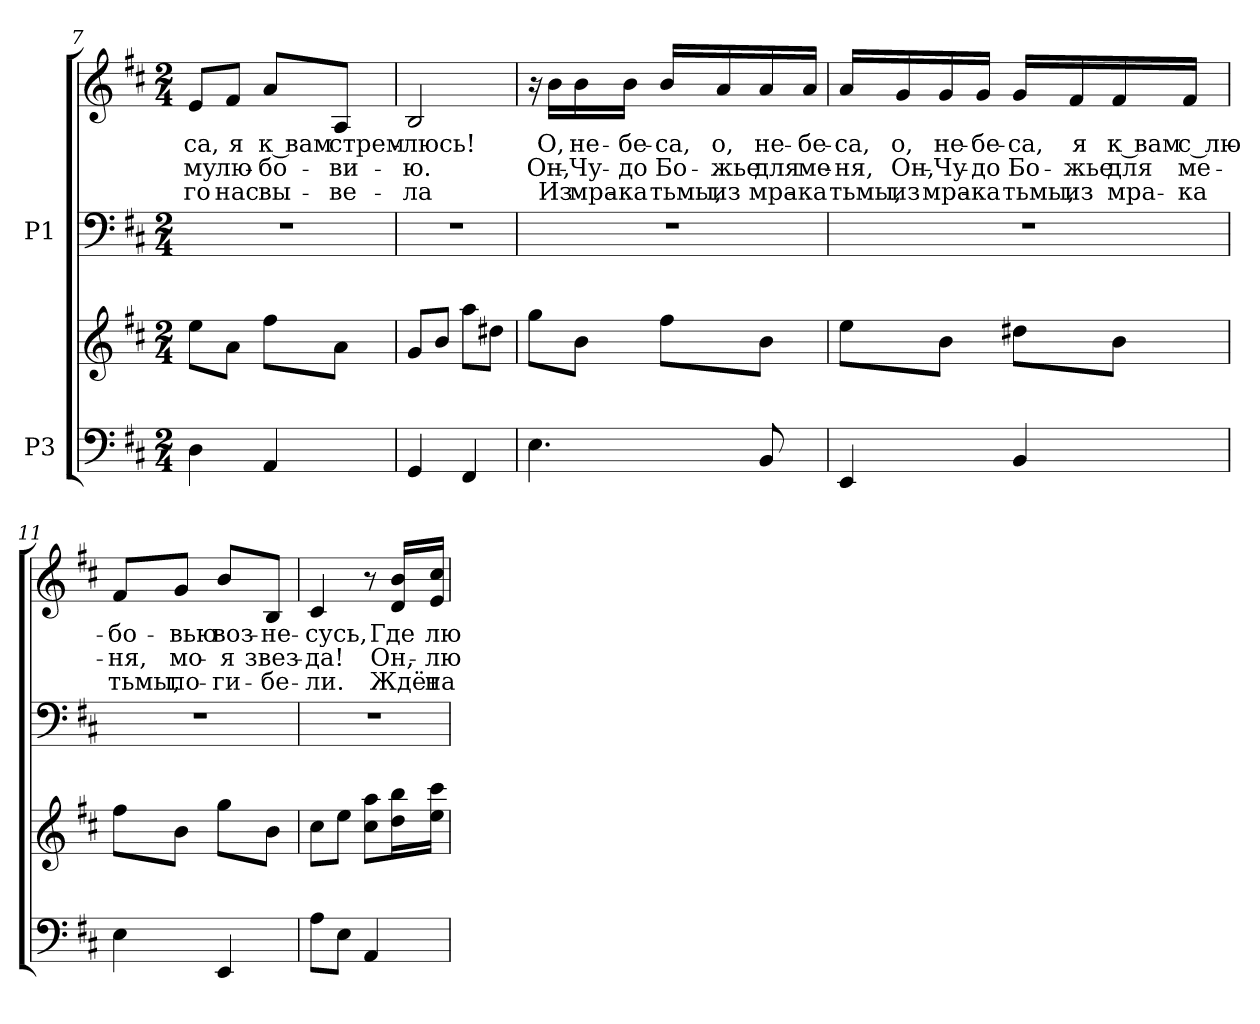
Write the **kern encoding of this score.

**kern	**kern	**kern	**kern	**text	**text	**text
*part2	*part2	*part1	*part1	*part1	*part1	*part1
*staff4	*staff3	*staff2	*staff1	*staff1	*staff1	*staff1
*I"P3	*	*I"P1	*	*	*	*
!!LO:LB:g=z
*clefF4	*clefG2	*clefF4	*clefG2	*	*	*
*k[f#c#]	*k[f#c#]	*k[f#c#]	*k[f#c#]	*	*	*
*D:	*D:	*D:	*D:	*	*	*
*M2/4	*M2/4	*M2/4	*M2/4	*	*	*
=7	=7	=7	=7	=7	=7	=7
!	!	!LO:N:vis=1	!	!	!	!
!	!	!	!	!LO:LY:b:color=#000000	!LO:LY:b:color=#000000	!LO:LY:b:color=#000000
4Di\	8eei\L	2r	8ei/L	-са,	-му	-го
!	!	!	!	!LO:LY:b:color=#000000	!LO:LY:b:color=#000000	!LO:LY:b:color=#000000
.	8ai\J	.	8f#i/J	я	лю-	нас
!	!	!	!	!LO:LY:b:color=#000000	!LO:LY:b:color=#000000	!LO:LY:b:color=#000000
4AAi/	8ff#i\L	.	8ai/L	к вам	-бо-	вы-
!	!	!	!	!LO:LY:b:color=#000000	!LO:LY:b:color=#000000	!LO:LY:b:color=#000000
.	8ai\J	.	8Ai/J	стрем-	-ви-	-ве-
=8	=8	=8	=8	=8	=8	=8
!	!	!LO:N:vis=1	!	!	!	!
!	!	!	!	!LO:LY:b:color=#000000	!LO:LY:b:color=#000000	!LO:LY:b:color=#000000
4GGi/	8gi/L	2r	2Bi/	-люсь!	-ю.	-ла
.	8bi/J	.	.	.	.	.
4FF#i/	8aai\L	.	.	.	.	.
.	8dd#Xi\J	.	.	.	.	.
=9	=9	=9	=9	=9	=9	=9
!	!	!LO:N:vis=1	!	!	!	!
4.Ei\	8ggi\L	2r	16r	.	.	.
!	!	!	!	!LO:LY:b:color=#000000	!LO:LY:b:color=#000000	!LO:LY:b:color=#000000
.	.	.	16bi\LL	О,	Он,-	Из
!	!	!	!	!LO:LY:b:color=#000000	!LO:LY:b:color=#000000	!LO:LY:b:color=#000000
.	8bi\J	.	16bi\	не-	-Чу-	мра-
!	!	!	!	!LO:LY:b:color=#000000	!LO:LY:b:color=#000000	!LO:LY:b:color=#000000
.	.	.	16bi\JJ	-бе-	-до	-ка
!	!	!	!	!LO:LY:b:color=#000000	!LO:LY:b:color=#000000	!LO:LY:b:color=#000000
.	8ff#i\L	.	16bi/LL	-са,	Бо-	тьмы,
!	!	!	!	!LO:LY:b:color=#000000	!LO:LY:b:color=#000000	!LO:LY:b:color=#000000
.	.	.	16ai/	о,	-жье	из
!	!	!	!	!LO:LY:b:color=#000000	!LO:LY:b:color=#000000	!LO:LY:b:color=#000000
8BBi/	8bi\J	.	16ai/	не-	для	мра-
!	!	!	!	!LO:LY:b:color=#000000	!LO:LY:b:color=#000000	!LO:LY:b:color=#000000
.	.	.	16ai/JJ	-бе-	ме-	-ка
!!LO:PB:g=z
=10	=10	=10	=10	=10	=10	=10
!	!	!LO:N:vis=1	!	!	!	!
!	!	!	!	!LO:LY:b:color=#000000	!LO:LY:b:color=#000000	!LO:LY:b:color=#000000
4EEi/	8eei\L	2r	16ai/LL	-са,	-ня,	тьмы,
!	!	!	!	!LO:LY:b:color=#000000	!LO:LY:b:color=#000000	!LO:LY:b:color=#000000
.	.	.	16gi/	о,	Он,-	из
!	!	!	!	!LO:LY:b:color=#000000	!LO:LY:b:color=#000000	!LO:LY:b:color=#000000
.	8bi\J	.	16gi/	не-	-Чу-	мра-
!	!	!	!	!LO:LY:b:color=#000000	!LO:LY:b:color=#000000	!LO:LY:b:color=#000000
.	.	.	16gi/JJ	-бе-	-до	-ка
!	!	!	!	!LO:LY:b:color=#000000	!LO:LY:b:color=#000000	!LO:LY:b:color=#000000
4BBi/	8dd#Xi\L	.	16gi/LL	-са,	Бо-	тьмы,
!	!	!	!	!LO:LY:b:color=#000000	!LO:LY:b:color=#000000	!LO:LY:b:color=#000000
.	.	.	16f#i/	я	-жье	из
!	!	!	!	!LO:LY:b:color=#000000	!LO:LY:b:color=#000000	!LO:LY:b:color=#000000
.	8bi\J	.	16f#i/	к вам	для	мра-
!	!	!	!	!LO:LY:b:color=#000000	!LO:LY:b:color=#000000	!LO:LY:b:color=#000000
.	.	.	16f#i/JJ	с лю-	ме-	-ка
=11	=11	=11	=11	=11	=11	=11
!	!	!LO:N:vis=1	!	!	!	!
!	!	!	!	!LO:LY:b:color=#000000	!LO:LY:b:color=#000000	!LO:LY:b:color=#000000
4Ei\	8ff#i\L	2r	8f#i/L	-бо-	-ня,	тьмы,
!	!	!	!	!LO:LY:b:color=#000000	!LO:LY:b:color=#000000	!LO:LY:b:color=#000000
.	8bi\J	.	8gi/J	-вью	мо-	по-
!	!	!	!	!LO:LY:b:color=#000000	!LO:LY:b:color=#000000	!LO:LY:b:color=#000000
4EEi/	8ggi\L	.	8bi/L	воз-	-я	-ги-
!	!	!	!	!LO:LY:b:color=#000000	!LO:LY:b:color=#000000	!LO:LY:b:color=#000000
.	8bi\J	.	8Bi/J	-не-	звез-	-бе-
=12	=12	=12	=12	=12	=12	=12
!	!	!LO:N:vis=1	!	!	!	!
!	!	!	!	!LO:LY:b:color=#000000	!LO:LY:b:color=#000000	!LO:LY:b:color=#000000
8Ai\L	8cc#i\L	2r	4c#i/	-сусь,	-да!	-ли.
8Ei\J	8eei\J	.	.	.	.	.
4AAi/	8cc#i\ 8aaiL	.	8r	.	.	.
!	!	!	!	!LO:LY:b:color=#000000	!LO:LY:b:color=#000000	!LO:LY:b:color=#000000
.	16ddi\ 16bbiL	.	16di/ 16biLL	Где	Он,-	Ждёт
!	!	!	!	!LO:LY:b:color=#000000	!LO:LY:b:color=#000000	!LO:LY:b:color=#000000
.	16eei\ 16ccc#iJJ	.	16ei/ 16cc#iJJ	лю-	-лю-	на
=	=	=	=	=	=	=
*-	*-	*-	*-	*-	*-	*-
